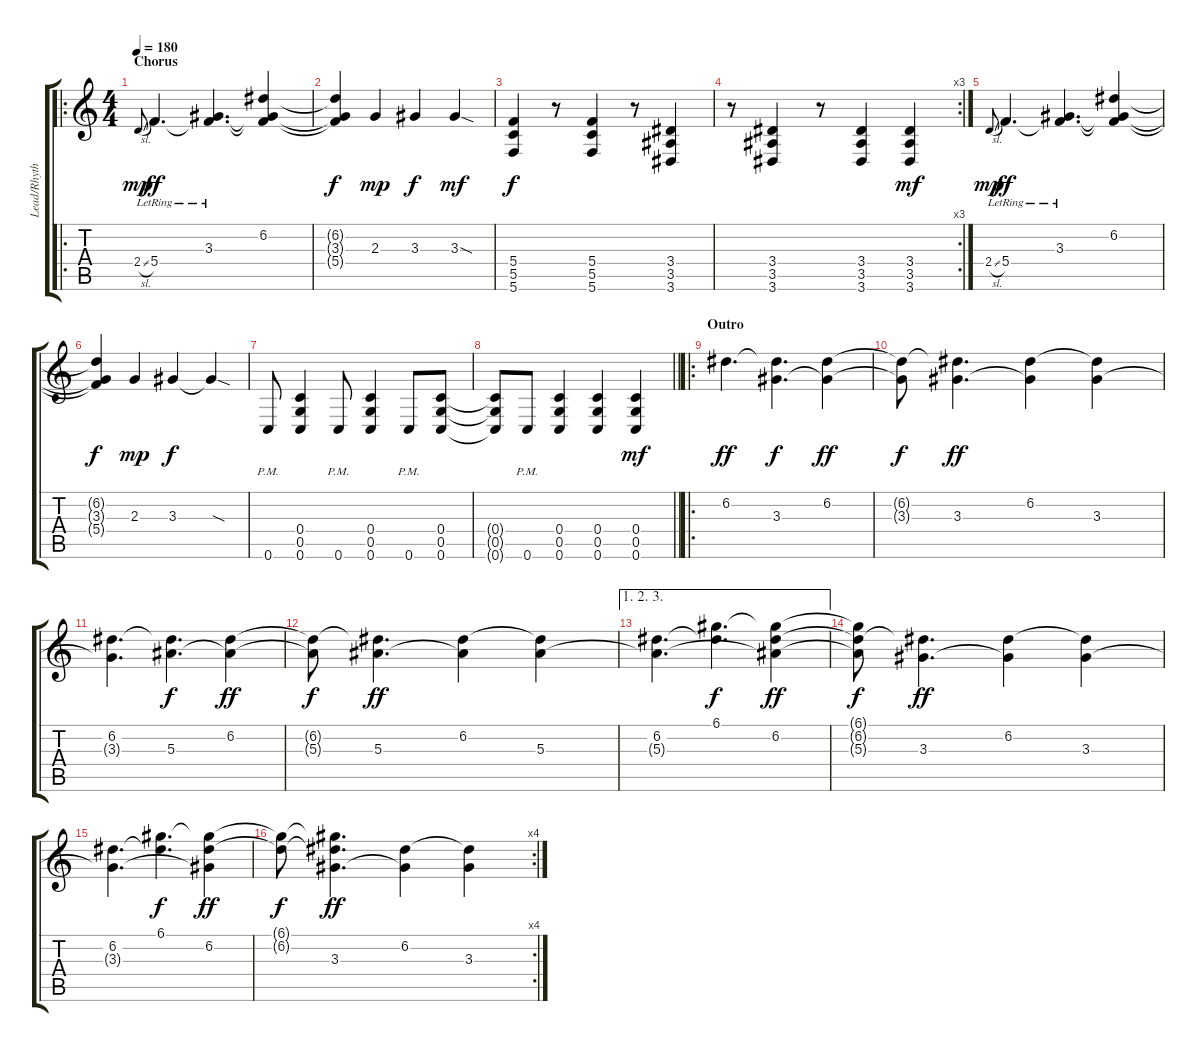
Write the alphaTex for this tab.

\track ("Lead/Rhythm Guitar" "Lead/Rhyth") {instrument distortionguitar}
\staff {score tabs}
\tuning (D4 A3 F3 C3 G2 C2) {hide}
\ro
\ts (4 4)
\section ("" "Chorus")
\tempo 180
\clef g2
\ks c
2.4{sl}.8{gr onbeat dy mp} 5.4{lr}.4{d dy ff volume 16} (3.3{lr} 5.4{t}).4{d} (6.2 3.3{t} 5.4{t}).4 |
(6.2{t} 3.3{t} 5.4{t}).4{dy f} 2.3.4{dy mp} 3.3.4{dy f} 3.3{sod}.4{dy mf} |
(5.4 5.5 5.6).4{dy f} r.8 (5.4 5.5 5.6).4 r.8 (3.4 3.5 3.6).4 |
\rc 3
r.8 (3.4 3.5 3.6).4 r.8 (3.4 3.5 3.6).4 (3.4 3.5 3.6).4{dy mf} |
2.4{sl}.8{gr onbeat dy mp} 5.4{lr}.4{d dy ff} (3.3{lr} 5.4{t}).4{d} (6.2 3.3{t} 5.4{t}).4 |
(6.2{t} 3.3{t} 5.4{t}).4{dy f} 2.3.4{dy mp} 3.3.4{dy f} 3.3{sod t}.4 |
0.6{pm}.8{volume 11} (0.4 0.5 0.6).4 0.6{pm}.8 (0.4 0.5 0.6).4 0.6{pm}.8 (0.4 0.5 0.6).8 |
\barLineRight lightlight
(0.4{t} 0.5{t} 0.6{t}).8 0.6{pm}.8 (0.4 0.5 0.6).4 (0.4 0.5 0.6).4 (0.4 0.5 0.6).4{dy mf} |
\ro
\section ("" "Outro")
6.2.4{d dy ff volume 9} (6.2{t} 3.3).4{d dy f} (6.2 3.3{t}).4{dy ff} |
(6.2{t} 3.3{t}).8{dy f} (6.2{t} 3.3).4{d dy ff} (6.2 3.3{t}).4 (6.2{t} 3.3).4 |
(6.2 3.3{t}).4{d} (6.2{t} 5.3).4{d dy f} (6.2 5.3{t}).4{dy ff} |
(6.2{t} 5.3{t}).8{dy f} (6.2{t} 5.3).4{d dy ff} (6.2 5.3{t}).4 (6.2{t} 5.3).4 |
\ae (1 2 3)
(6.2 5.3{t}).4{d} (6.1 6.2{t}).4{d dy f} (6.1{t} 6.2 5.3{t}).4{dy ff} |
(6.1{t} 6.2{t} 5.3{t}).8{dy f} (6.2{t} 3.3).4{d dy ff} (6.2 3.3{t}).4 (6.2{t} 3.3).4 |
(6.2 3.3{t}).4{d} (6.1 6.2{t}).4{d dy f} (6.1{t} 6.2 3.3{t}).4{dy ff} |
\rc 4
(6.1{t} 6.2{t}).8{dy f} (6.1{t} 6.2{t} 3.3).4{d dy ff} (6.2 3.3{t}).4 (6.2{t} 3.3).4
